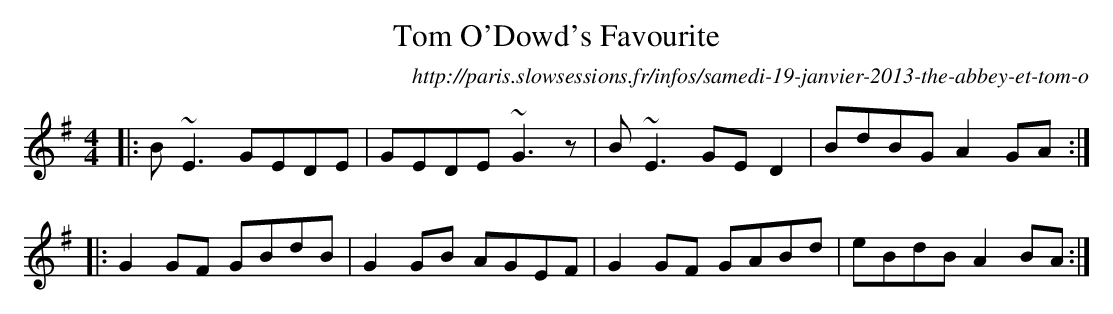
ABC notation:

X:1
T:Tom O'Dowd's Favourite
O:http://paris.slowsessions.fr/infos/samedi-19-janvier-2013-the-abbey-et-tom-o%e2%80%99dowd%e2%80%99s-favourite
M:4/4
L:1/8
K:Emin
|:B~E3 GEDE|GEDE ~G3z|B~E3 GED2|BdBG A2GA:|
|:G2GF GBdB|G2GB AGEF|G2GF GABd|eBdB A2BA:|
